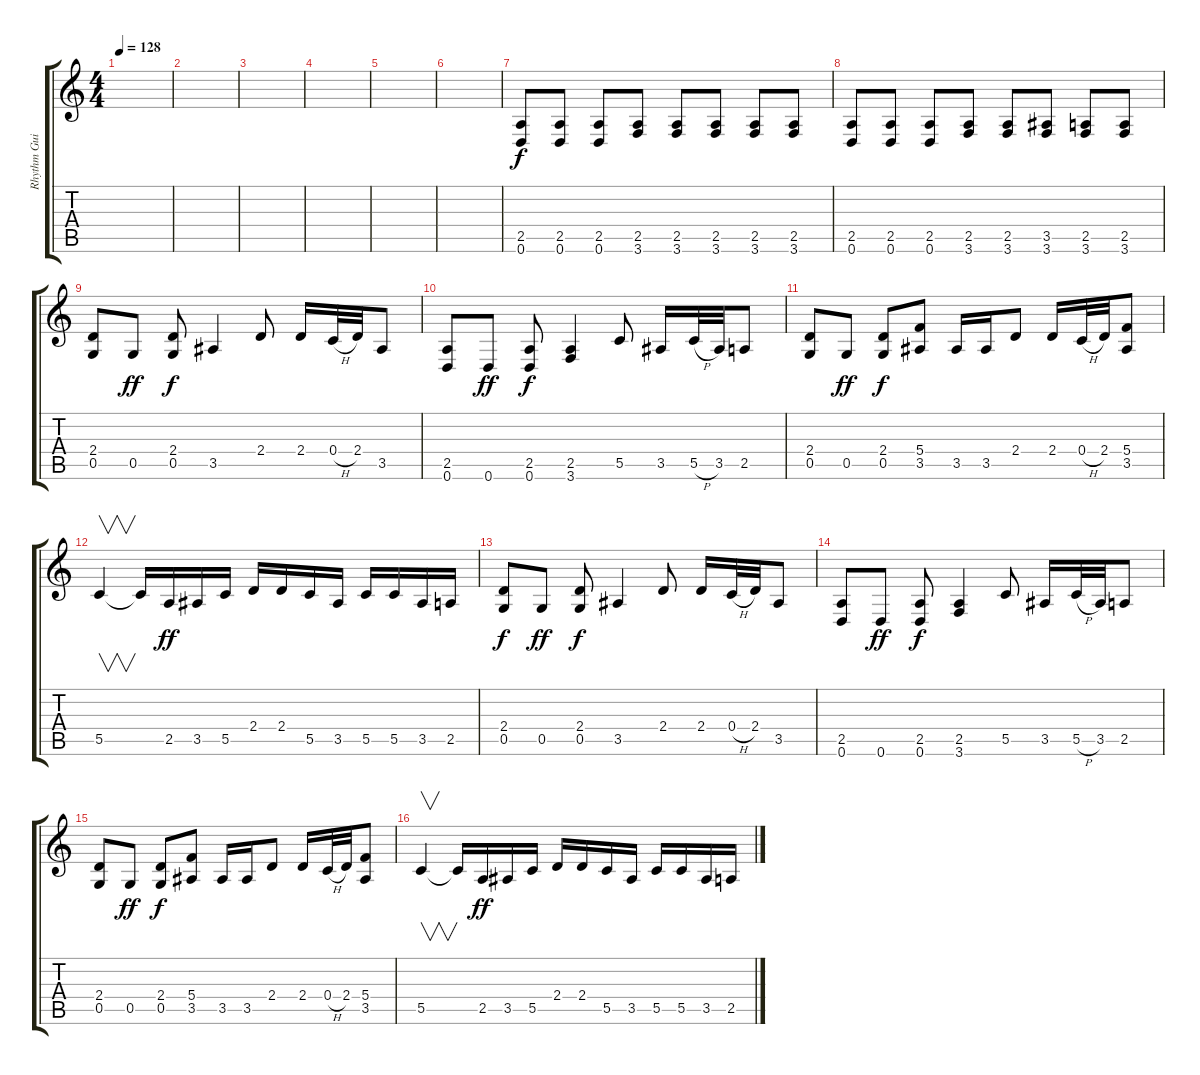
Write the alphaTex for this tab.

\track ("Rhythm Guitar" "Rhythm Gui") {instrument distortionguitar}
\staff {score tabs}
\tuning (D4 A3 F3 C3 G2 D2) {hide}
\ts (4 4)
\tempo 128
\clef g2
\ks c
|
|
|
|
|
|
(2.5 0.6).8 (2.5 0.6).8 (2.5 0.6).8 (2.5 3.6).8 (2.5 3.6).8 (2.5 3.6).8 (2.5 3.6).8 (2.5 3.6).8 |
(2.5 0.6).8{dy f} (2.5 0.6).8 (2.5 0.6).8 (2.5 3.6).8 (2.5 3.6).8 (3.5 3.6).8 (2.5 3.6).8 (2.5 3.6).8 |
(2.4 0.5).8 0.5.8{dy ff} (2.4 0.5).8{dy f} 3.5.4 2.4.8 2.4.16 0.4{h}.32 2.4.32 3.5.8 |
(2.5 0.6).8 0.6.8{dy ff} (2.5 0.6).8{dy f} (2.5 3.6).4 5.5.8 3.5.16 5.5{h}.32 3.5.32 2.5.8 |
(2.4 0.5).8 0.5.8{dy ff} (2.4 0.5).8{dy f} (5.4 3.5).8 3.5.16 3.5.16 2.4.8 2.4.16 0.4{h}.32 2.4.32 (5.4 3.5).8 |
5.5.4{v} 5.5{t}.16 2.5.16{dy ff} 3.5.16 5.5.16 2.4.16 2.4.16 5.5.16 3.5.16 5.5.16 5.5.16 3.5.16 2.5.16 |
(2.4 0.5).8{dy f} 0.5.8{dy ff} (2.4 0.5).8{dy f} 3.5.4 2.4.8 2.4.16 0.4{h}.32 2.4.32 3.5.8 |
(2.5 0.6).8 0.6.8{dy ff} (2.5 0.6).8{dy f} (2.5 3.6).4 5.5.8 3.5.16 5.5{h}.32 3.5.32 2.5.8 |
(2.4 0.5).8 0.5.8{dy ff} (2.4 0.5).8{dy f} (5.4 3.5).8 3.5.16 3.5.16 2.4.8 2.4.16 0.4{h}.32 2.4.32 (5.4 3.5).8 |
5.5.4{v} 5.5{t}.16 2.5.16{dy ff} 3.5.16 5.5.16 2.4.16 2.4.16 5.5.16 3.5.16 5.5.16 5.5.16 3.5.16 2.5.16
